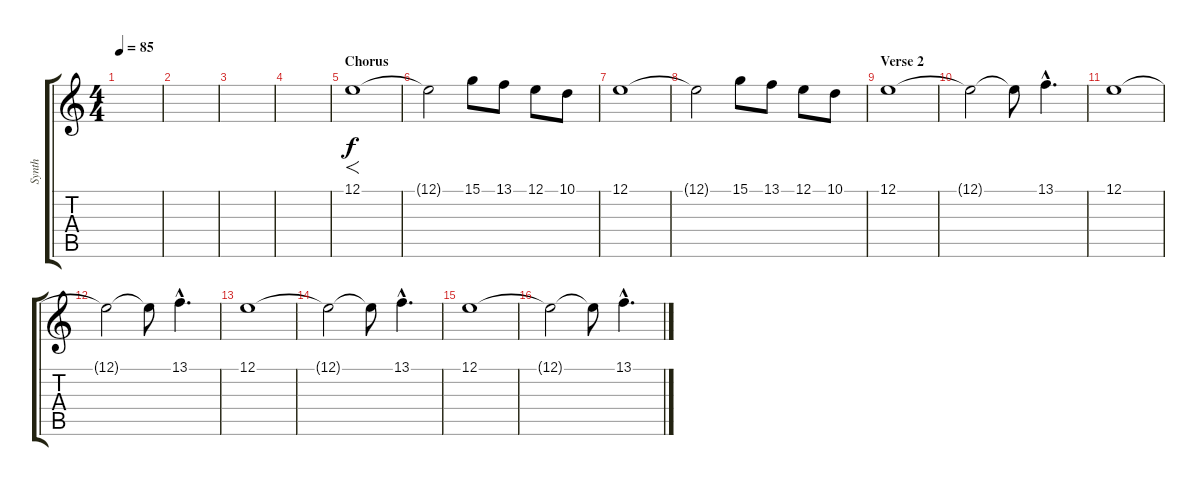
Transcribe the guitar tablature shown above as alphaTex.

\track ("Synth" "Synth") {instrument synthstrings2}
\staff {score tabs}
\tuning (E4 B3 G3 D3 A2 E2) {hide}
\ts (4 4)
\tempo 85
\clef g2
\ks c
|
|
|
|
\section ("" "Chorus")
12.1.1{f} |
12.1{t}.2 15.1.8 13.1.8 12.1.8 10.1.8 |
12.1.1 |
12.1{t}.2 15.1.8 13.1.8 12.1.8 10.1.8 |
\section ("" "Verse 2")
12.1.1 |
12.1{t}.2 12.1{t}.8 13.1{hac}.4{d} |
12.1.1 |
12.1{t}.2 12.1{t}.8 13.1{hac}.4{d} |
12.1.1 |
12.1{t}.2 12.1{t}.8 13.1{hac}.4{d} |
12.1.1 |
12.1{t}.2 12.1{t}.8 13.1{hac}.4{d}
